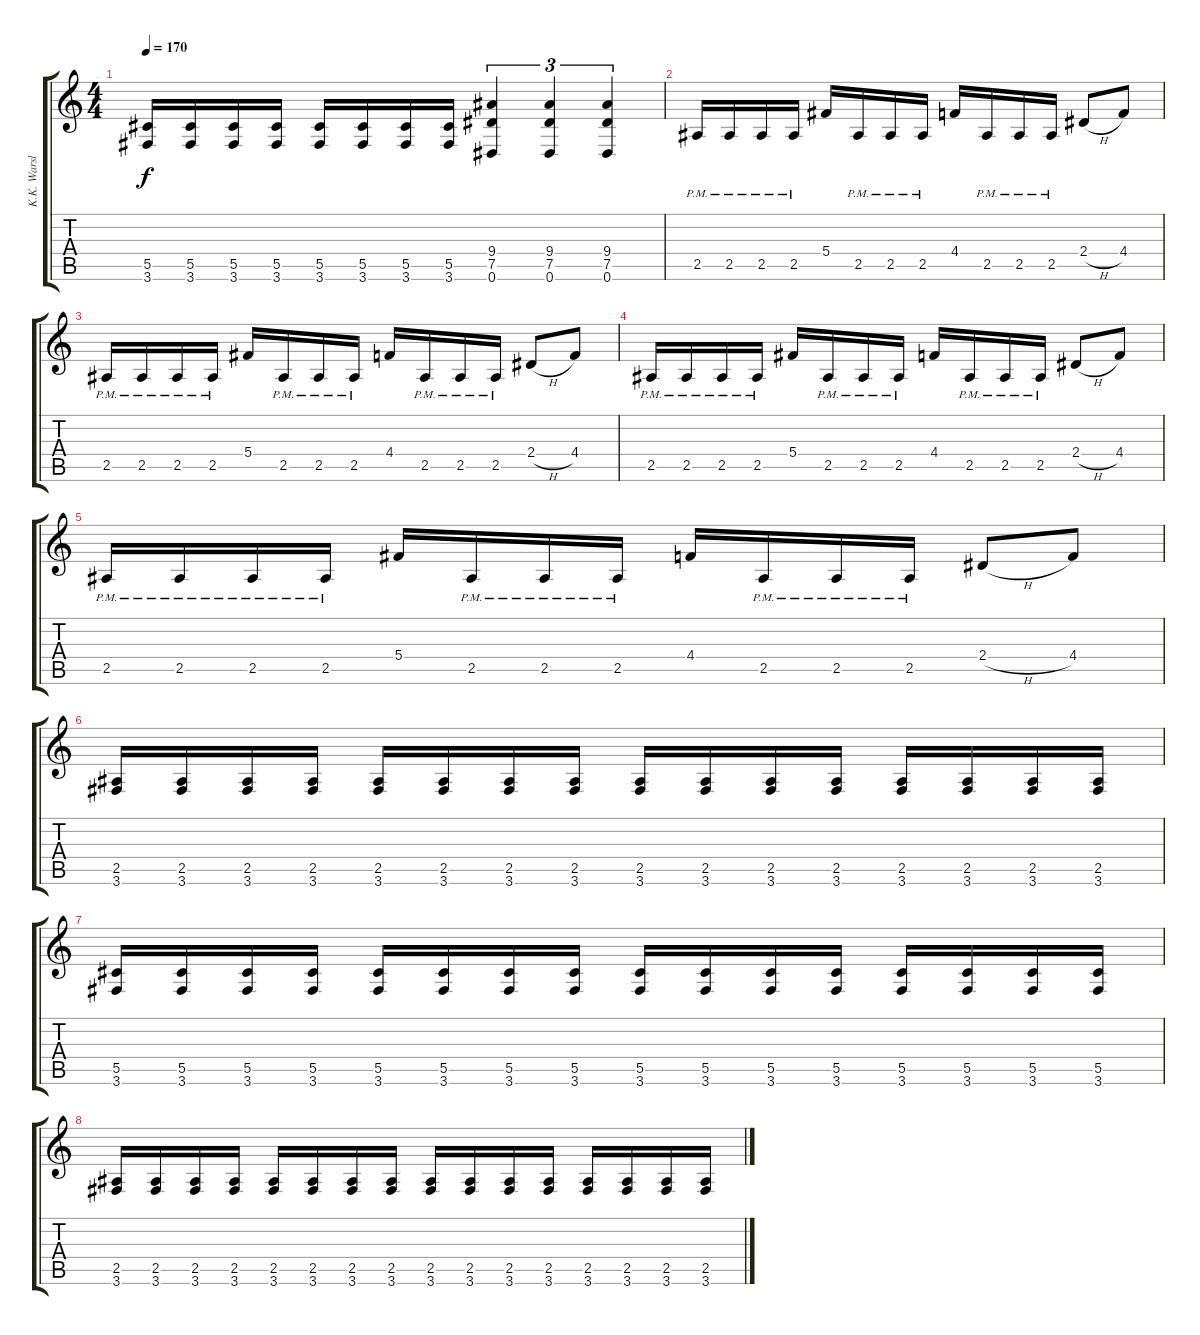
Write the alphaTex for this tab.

\track ("K.K. Warslut" "K.K. Warsl") {instrument distortionguitar}
\staff {score tabs}
\tuning (Eb4 Bb3 Gb3 Db3 Ab2 Eb2) {hide}
\ts (4 4)
\tempo 170
\clef g2
\ks c
(5.5 3.6).16{dy f} (5.5 3.6).16 (5.5 3.6).16 (5.5 3.6).16 (5.5 3.6).16 (5.5 3.6).16 (5.5 3.6).16 (5.5 3.6).16 (9.4 7.5 0.6).4{tu (3 2)} (9.4 7.5 0.6).4{tu (3 2)} (9.4 7.5 0.6).4{tu (3 2)} |
2.5{pm}.16 2.5{pm}.16 2.5{pm}.16 2.5{pm}.16 5.4.16 2.5{pm}.16 2.5{pm}.16 2.5{pm}.16 4.4.16 2.5{pm}.16 2.5{pm}.16 2.5{pm}.16 2.4{h}.8 4.4.8 |
2.5{pm}.16 2.5{pm}.16 2.5{pm}.16 2.5{pm}.16 5.4.16 2.5{pm}.16 2.5{pm}.16 2.5{pm}.16 4.4.16 2.5{pm}.16 2.5{pm}.16 2.5{pm}.16 2.4{h}.8 4.4.8 |
2.5{pm}.16 2.5{pm}.16 2.5{pm}.16 2.5{pm}.16 5.4.16 2.5{pm}.16 2.5{pm}.16 2.5{pm}.16 4.4.16 2.5{pm}.16 2.5{pm}.16 2.5{pm}.16 2.4{h}.8 4.4.8 |
2.5{pm}.16 2.5{pm}.16 2.5{pm}.16 2.5{pm}.16 5.4.16 2.5{pm}.16 2.5{pm}.16 2.5{pm}.16 4.4.16 2.5{pm}.16 2.5{pm}.16 2.5{pm}.16 2.4{h}.8 4.4.8 |
(2.5 3.6).16 (2.5 3.6).16 (2.5 3.6).16 (2.5 3.6).16 (2.5 3.6).16 (2.5 3.6).16 (2.5 3.6).16 (2.5 3.6).16 (2.5 3.6).16 (2.5 3.6).16 (2.5 3.6).16 (2.5 3.6).16 (2.5 3.6).16 (2.5 3.6).16 (2.5 3.6).16 (2.5 3.6).16 |
(5.5 3.6).16 (5.5 3.6).16 (5.5 3.6).16 (5.5 3.6).16 (5.5 3.6).16 (5.5 3.6).16 (5.5 3.6).16 (5.5 3.6).16 (5.5 3.6).16 (5.5 3.6).16 (5.5 3.6).16 (5.5 3.6).16 (5.5 3.6).16 (5.5 3.6).16 (5.5 3.6).16 (5.5 3.6).16 |
(2.5 3.6).16 (2.5 3.6).16 (2.5 3.6).16 (2.5 3.6).16 (2.5 3.6).16 (2.5 3.6).16 (2.5 3.6).16 (2.5 3.6).16 (2.5 3.6).16 (2.5 3.6).16 (2.5 3.6).16 (2.5 3.6).16 (2.5 3.6).16 (2.5 3.6).16 (2.5 3.6).16 (2.5 3.6).16
